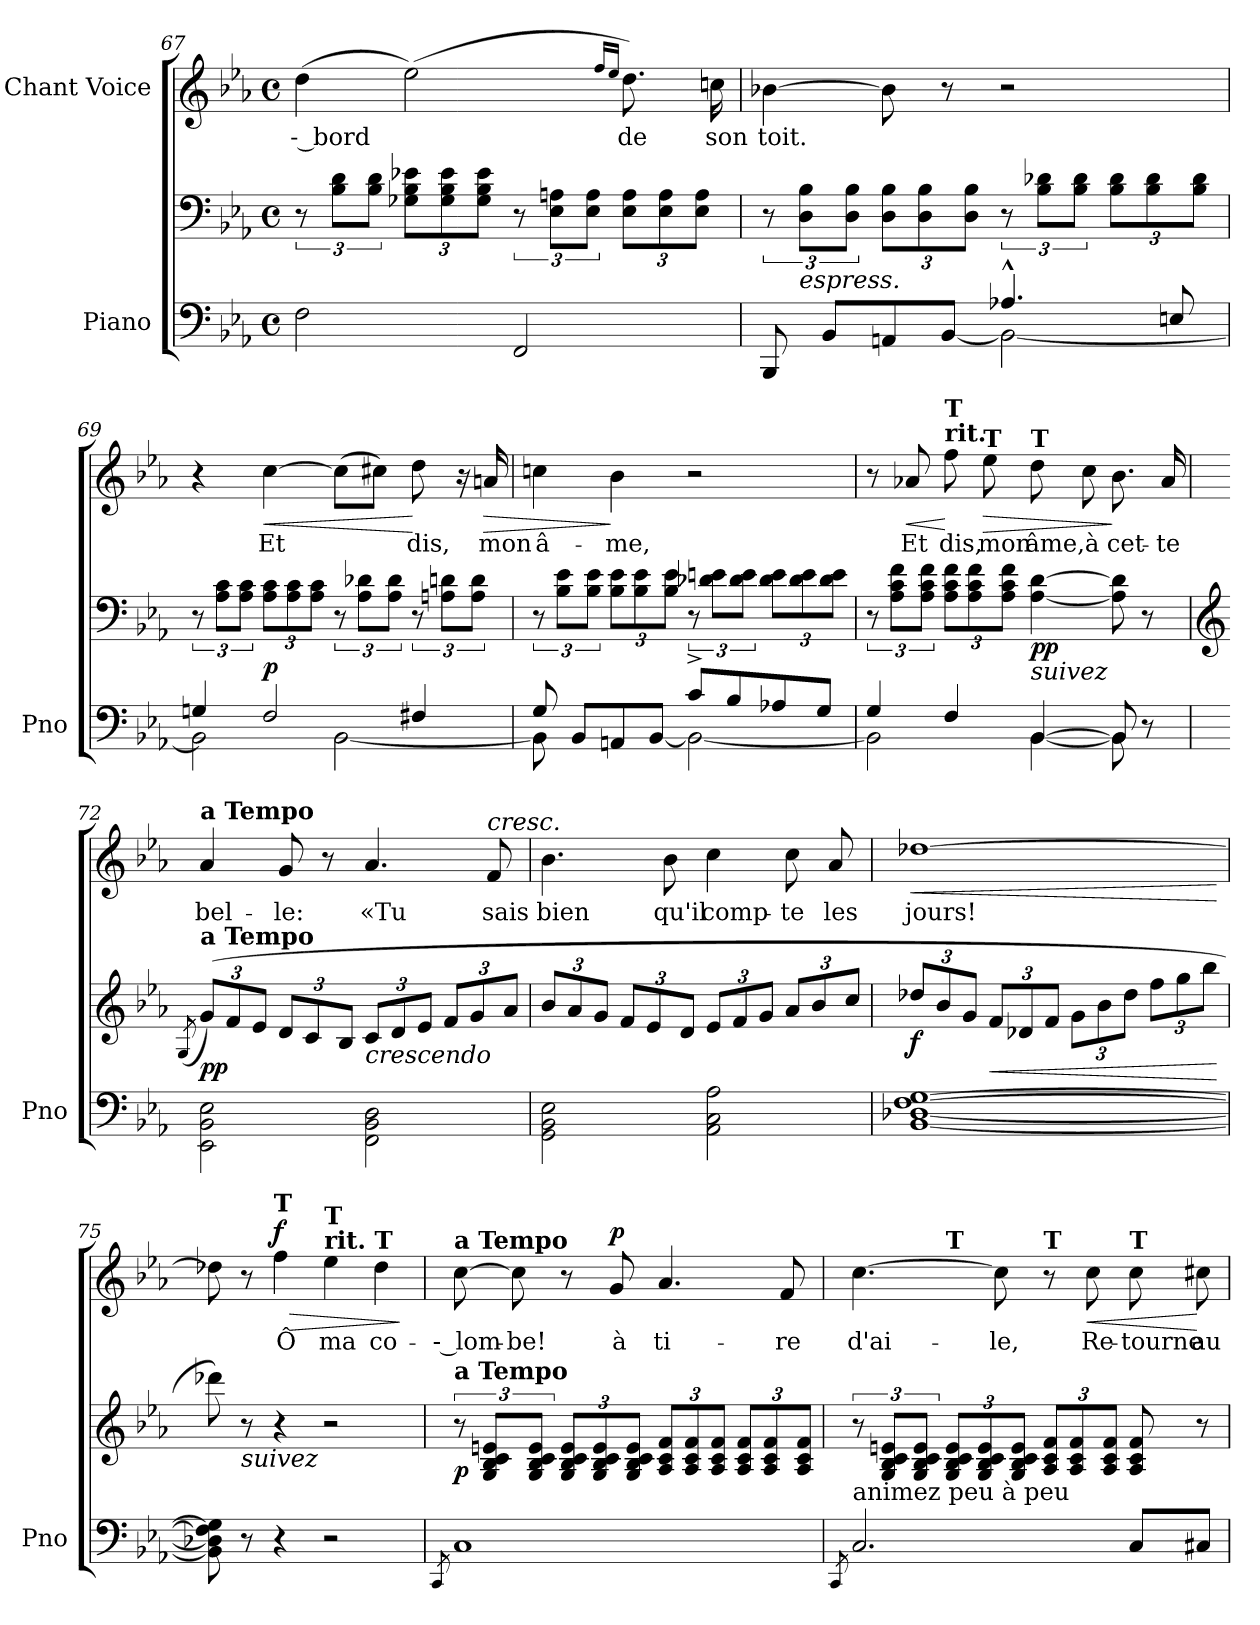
**kern	**kern	**dynam	**kern	**text	**dynam
*part2	*part2	*part2	*part1	*part1	*part1
*staff3	*staff2	*staff2/3	*staff1	*staff1	*staff1
*I"Piano	*	*	*I"Chant Voice	*	*
*I'Pno	*	*	*	*	*
!!LO:LB:g=z
*clefF4	*clefF4	*	*clefG2	*	*
*k[b-e-a-]	*k[b-e-a-]	*	*k[b-e-a-]	*	*
*M4/4	*M4/4	*	*M4/4	*	*
*met(c)	*met(c)	*	*met(c)	*	*
=67	=67	=67	=67	=67	=67
!	!	!	!	!LO:LY:b	!
2F\	12r	.	(>4dd\	-- bord	.
.	12B-\ 12d\L	.	.	.	.
.	12B-\ 12d\J	.	.	.	.
*	*Xbrackettup	*	*	*	*
.	12G-X\ 12B-\ 12e-X\L	.	(<2ee-\)	.	.
.	12G-\ 12B-\ 12e-\	.	.	.	.
.	12G-\ 12B-\ 12e-\J	.	.	.	.
*	*brackettup	*	*	*	*
2FF/	12r	.	.	.	.
.	12E-\ 12An\L	.	.	.	.
.	12E-\ 12A\J	.	.	.	.
.	.	.	16qff/LL	.	.
.	.	.	16qee-/JJ	.	.
*	*Xbrackettup	*	*	*	*
!	!	!	!	!LO:LY:b	!
.	12E-\ 12A\L	.	8.dd\)	de	.
.	12E-\ 12A\	.	.	.	.
.	12E-\ 12A\J	.	.	.	.
!	!	!	!	!LO:LY:b	!
.	.	.	16ccn\	son	.
=68	=68	=68	=68	=68	=68
*^	*	*	*	*	*
*	*	*brackettup	*	*	*	*
!	!	!	!	!	!LO:LY:b	!
8BBB-/	2ryy	12r	.	[4b-X\	toit.	.
!	!	!LO:TX:b:i:t=espress.	!	!	!	!
.	.	12D\ 12B-\L	.	.	.	.
8BB-/L	.	.	.	.	.	.
.	.	12D\ 12B-\J	.	.	.	.
*	*	*Xbrackettup	*	*	*	*
8AAn/	.	12D\ 12B-\L	.	8b-\]	.	.
.	.	12D\ 12B-\	.	.	.	.
[8BB-/J	.	.	.	8r	.	.
.	.	12D\ 12B-\J	.	.	.	.
*	*	*brackettup	*	*	*	*
4.A-X^^/	2BB-\_	12r	.	2r	.	.
.	.	12B-\ 12d-X\L	.	.	.	.
.	.	12B-\ 12d-\J	.	.	.	.
*	*	*Xbrackettup	*	*	*	*
.	.	12B-\ 12d-\L	.	.	.	.
.	.	12B-\ 12d-\	.	.	.	.
8En/	.	.	.	.	.	.
.	.	12B-\ 12d-\J	.	.	.	.
!!LO:PB:g=z
=69	=69	=69	=69	=69	=69	=69
*	*	*brackettup	*	*	*	*
4Gn/	2BB-\]	12r	.	4r	.	.
.	.	12A-\ 12c\L	.	.	.	.
.	.	12A-\ 12c\J	.	.	.	.
*	*	*Xbrackettup	*	*	*	*
!	!	!	!LO:DY:a=2	!	!LO:LY:b	!LO:HP:b
2F/	.	12A-\ 12c\L	p	[4cc\	Et	<
.	.	12A-\ 12c\	.	.	.	.
.	.	12A-\ 12c\J	.	.	.	.
*	*	*brackettup	*	*	*	*
.	[2BB-\	12r	.	(>8cc\L]	.	.
.	.	12A-\ 12d-X\L	.	.	.	.
.	.	.	.	8cc#X\J)	.	.
.	.	12A-\ 12d-\J	.	.	.	.
!	!	!	!	!	!LO:LY:b	!
4F#X/	.	12r	.	8dd\	dis,	[
.	.	12An\ 12dn\L	.	.	.	.
.	.	.	.	16r	.	.
.	.	12A\ 12d\J	.	.	.	.
!	!	!	!	!	!LO:LY:b	!LO:HP:b
.	.	.	.	16an/	mon	>
=70	=70	=70	=70	=70	=70	=70
!	!	!	!	!	!LO:LY:b	!
8G/	8BB-\]	12r	.	4ccn\	â-	.
.	.	12B-\ 12e-\L	.	.	.	.
8BB-/L	8rGGyy	.	.	.	.	.
.	.	12B-\ 12e-\J	.	.	.	.
*	*	*Xbrackettup	*	*	*	*
!	!	!	!	!	!LO:LY:b	!
8AAn/	4rEEyy	12B-\ 12e-\L	.	4b-\	-me,	]
.	.	12B-\ 12e-\	.	.	.	.
[8BB-/J	.	.	.	.	.	.
.	.	12B-\ 12e-\J	.	.	.	.
*	*	*brackettup	*	*	*	*
8c^/L	2BB-\_	12r	.	2r	.	.
.	.	12d-X\ 12en\L	.	.	.	.
8B-/	.	.	.	.	.	.
.	.	12d-\ 12e\J	.	.	.	.
*	*	*Xbrackettup	*	*	*	*
8A-X/	.	12d-\ 12e\L	.	.	.	.
.	.	12d-\ 12e\	.	.	.	.
8G/J	.	.	.	.	.	.
.	.	12d-\ 12e\J	.	.	.	.
!!LO:LB:g=z
=71	=71	=71	=71	=71	=71	=71
*	*	*brackettup	*	*	*	*
4G/	2BB-\]	12r	.	8r	.	.
.	.	12A-\ 12c\ 12f\L	.	.	.	.
!	!	!	!	!	!LO:LY:b	!LO:HP:b
.	.	.	.	8a-X/	Et	<
.	.	12A-\ 12c\ 12f\J	.	.	.	.
*	*	*Xbrackettup	*	*	*	*
!	!	!	!	!LO:TX:a:B:t=rit.	!	!
!	!	!	!	!LO:TX:a:B:t=T	!	!
!	!	!	!	!	!LO:LY:b	!
4F/	.	12A-\ 12c\ 12f\L	.	8ff\	dis,	[
.	.	12A-\ 12c\ 12f\	.	.	.	.
!	!	!	!	!LO:TX:a:B:t=T	!	!
!	!	!	!	!	!LO:LY:b	!LO:HP:b
.	.	.	.	8ee-\	mon	>
.	.	12A-\ 12c\ 12f\J	.	.	.	.
!	!	!	!	!LO:TX:a:B:t=T	!	!
!	!	!LO:TX:b:i:t=suivez	!	!	!	!
!	!	!	!LO:DY:b	!	!LO:LY:b	!
[4BB-/	[4BB-\	[4A-\ [4d\	pp	8dd\	âme,	.
!	!	!	!	!	!LO:LY:b	!
.	.	.	.	8cc\	à	.
!	!	!	!	!	!LO:LY:b	!
8BB-/]	8BB-\]	8A-\] 8d\]	.	8.b-\	cet-	]
8r	8ryy	8r	.	.	.	.
!	!	!	!	!	!LO:LY:b	!
.	.	.	.	16a-/	-te	.
*v	*v	*	*	*	*	*
=72	=72	=72	=72	=72	=72
*	*clefG2	*	*	*	*
.	(<8qG/	.	.	.	.
!	!	!	!LO:TX:a:B:t=a Tempo	!	!
!	!LO:TX:a:B:t=a Tempo	!	!	!	!
!	!	!LO:DY:b	!	!LO:LY:b	!
2EE-\ 2BB-\ 2E-\	(>12g/L)	pp	4a-/	bel-	.
.	12f/	.	.	.	.
.	12e-/J	.	.	.	.
!	!	!	!	!LO:LY:b	!
.	12d/L	.	8g/	-le:	.
.	12c/	.	.	.	.
.	.	.	8r	.	.
.	12B-/J	.	.	.	.
!	!LO:TX:b:i:t=crescendo	!	!	!	!
!	!	!	!	!LO:LY:b	!
2FF\ 2BB-\ 2D\	12c/L	.	4.a-/	«Tu	.
.	12d/	.	.	.	.
.	12e-/J	.	.	.	.
.	12f/L	.	.	.	.
.	12g/	.	.	.	.
!	!	!	!LO:TX:a:i:t=cresc.	!	!
!	!	!	!	!LO:LY:b	!
.	.	.	8f/	sais	.
.	12a-/J	.	.	.	.
!!LO:LB:g=z
=73	=73	=73	=73	=73	=73
!	!	!	!	!LO:LY:b	!
2GG\ 2BB-\ 2E-\	12b-/L	.	4.b-\	bien	.
.	12a-/	.	.	.	.
.	12g/J	.	.	.	.
.	12f/L	.	.	.	.
.	12e-/	.	.	.	.
!	!	!	!	!LO:LY:b	!
.	.	.	8b-\	qu'il	.
.	12d/J	.	.	.	.
!	!	!	!	!LO:LY:b	!
2AA-\ 2C\ 2A-\	12e-/L	.	4cc\	comp-	.
.	12f/	.	.	.	.
.	12g/J	.	.	.	.
!	!	!	!	!LO:LY:b	!
.	12a-/L	.	8cc\	-te	.
.	12b-/	.	.	.	.
!	!	!	!	!LO:LY:b	!
.	.	.	8a-/	les	.
.	12cc/J	.	.	.	.
=74	=74	=74	=74	=74	=74
!	!	!LO:DY:b	!	!LO:LY:b	!LO:HP:b
[1BB- [1D-X [1F [1G	12dd-X/L	f	[1dd-X	jours!	<
.	12b-/	.	.	.	.
.	12g/J	.	.	.	.
!	!	!LO:HP:b	!	!	!
.	12f/L	<	.	.	.
.	12d-X/	.	.	.	.
.	12f/J	.	.	.	.
.	12g\L	.	.	.	.
.	12b-\	.	.	.	.
.	12dd-\J	.	.	.	.
.	12ff\L	.	.	.	.
.	12gg\	.	.	.	.
.	12bb-\J	.	.	.	.
.	.	[	.	.	[
=75	=75	=75	=75	=75	=75
8BB-\] 8D-X\] 8F\] 8G\]	8ddd-X\)	.	8dd-X\]	.	.
!	!LO:TX:b:i:t=suivez	!	!	!	!
8r	8r	.	8r	.	.
!	!	!	!LO:TX:a:B:t=T	!	!
!	!	!	!	!LO:LY:b	!LO:HP:b
!	!	!	!	!	!LO:DY:n=1:a
4r	4r	.	4ff\	Ô	> f
!	!	!	!LO:TX:a:B:t=rit.	!	!
!	!	!	!LO:TX:a:B:t=T	!	!
!	!	!	!	!LO:LY:b	!
2r	2r	.	4ee-\	ma	.
!	!	!	!LO:TX:a:B:t=T	!	!
!	!	!	!	!LO:LY:b	!
.	.	.	4dd-\	co-	.
.	.	.	.	.	]
!!LO:LB:g=z
=76	=76	=76	=76	=76	=76
8qCC/	.	.	.	.	.
*	*brackettup	*	*	*	*
!	!	!	!LO:TX:a:B:t=a Tempo	!	!
!	!LO:TX:a:B:t=a Tempo	!	!	!	!
!	!	!LO:DY:b	!	!LO:LY:b	!
1C	12r	p	[8cc\	-- lom-	.
.	12G/ 12B-/ 12c/ 12en/L	.	.	.	.
!	!	!	!	!LO:LY:b	!
.	.	.	8cc\]	-be!	.
.	12G/ 12B-/ 12c/ 12e/J	.	.	.	.
*	*Xbrackettup	*	*	*	*
.	12G/ 12B-/ 12c/ 12e/L	.	8r	.	.
.	12G/ 12B-/ 12c/ 12e/	.	.	.	.
!	!	!	!	!LO:LY:b	!LO:DY:a
.	.	.	8g/	à	p
.	12G/ 12B-/ 12c/ 12e/J	.	.	.	.
!	!	!	!	!LO:LY:b	!
.	12A-/ 12c/ 12f/L	.	4.a-/	ti-	.
.	12A-/ 12c/ 12f/	.	.	.	.
.	12A-/ 12c/ 12f/J	.	.	.	.
.	12A-/ 12c/ 12f/L	.	.	.	.
.	12A-/ 12c/ 12f/	.	.	.	.
!	!	!	!	!LO:LY:b	!
.	.	.	8f/	-re	.
.	12A-/ 12c/ 12f/J	.	.	.	.
=77	=77	=77	=77	=77	=77
8qCC/	.	.	.	.	.
*	*brackettup	*	*	*	*
!	!	!	!LO:TX:a:B:t=T	!	!
!	!	!	!LO:TX:a:t=animez  peu  à  peu	!	!
!LO:TX:a:t=animez  peu  à  peu	!	!	!	!	!
!	!	!	!	!LO:LY:b	!
*	*	*	*^	*	*
2.C/	12r	.	[4.cc\	4ryy	d'ai-	.
.	12G/ 12B-/ 12c/ 12en/L	.	.	.	.	.
.	12G/ 12B-/ 12c/ 12e/J	.	.	.	.	.
*	*Xbrackettup	*	*	*	*	*
!	!	!	!	!LO:TX:a:B:t=T	!	!
.	12G/ 12B-/ 12c/ 12e/L	.	.	2.ryy	.	.
.	12G/ 12B-/ 12c/ 12e/	.	.	.	.	.
!	!	!	!	!	!LO:LY:b	!
.	.	.	8cc\]	.	-le,	.
.	12G/ 12B-/ 12c/ 12e/J	.	.	.	.	.
!	!	!	!LO:TX:a:B:t=T	!	!	!
.	12A-/ 12c/ 12f/L	.	8r	.	.	.
.	12A-/ 12c/ 12f/	.	.	.	.	.
!	!	!	!	!	!LO:LY:b	!LO:HP:b
.	.	.	8cc\	.	Re-	<
.	12A-/ 12c/ 12f/J	.	.	.	.	.
!	!	!	!LO:TX:a:B:t=T	!	!	!
!	!	!	!	!	!LO:LY:b	!
8C/L	8A-/ 8c/ 8f/	.	8cc\	.	-tourne	.
!	!	!	!	!	!LO:LY:b	!
8C#X/J	8r	.	8cc#X\	.	au	[
*	*	*	*v	*v	*	*
=	=	=	=	=	=
*-	*-	*-	*-	*-	*-
